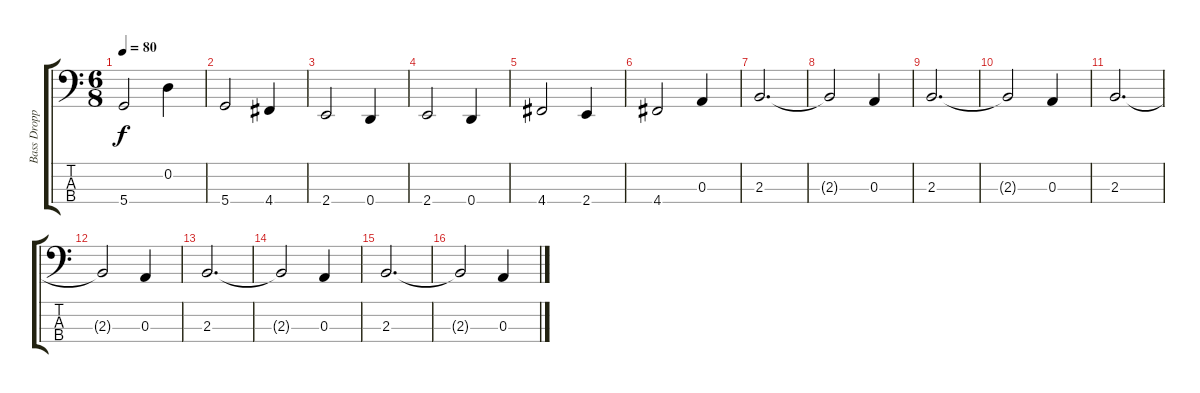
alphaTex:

\track ("Bass Dropped D " "Bass Dropp") {instrument acousticbass}
\staff {score tabs}
\tuning (G2 D2 A1 D1) {hide}
\ts (6 8)
\tempo 80
\clef f4
\ks c
5.4.2{dy f} 0.2.4 |
5.4.2 4.4.4 |
2.4.2 0.4.4 |
2.4.2 0.4.4 |
4.4.2 2.4.4 |
4.4.2 0.3.4 |
2.3.2{d} |
2.3{t}.2 0.3.4 |
2.3.2{d} |
2.3{t}.2 0.3.4 |
2.3.2{d} |
2.3{t}.2 0.3.4 |
2.3.2{d} |
2.3{t}.2 0.3.4 |
2.3.2{d} |
2.3{t}.2 0.3.4
